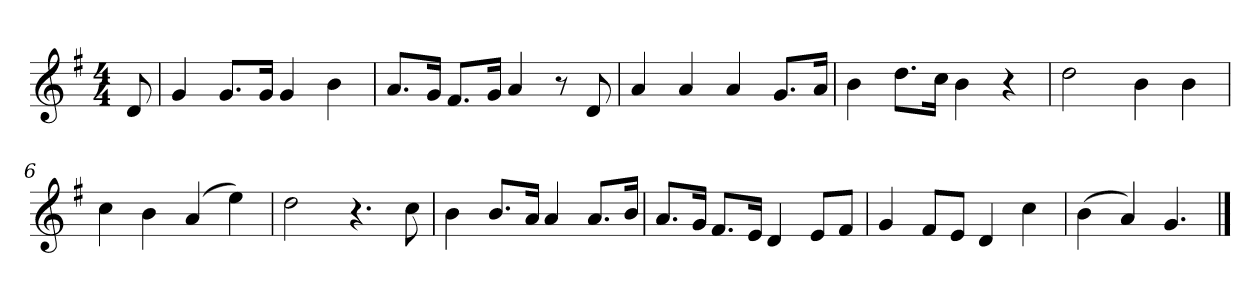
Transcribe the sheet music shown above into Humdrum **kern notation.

**kern
*part1
*staff1
*k[f#]
*M4/4
*MM120
=
8d
=1
4g
8.gL
16gJk
4g
4b
=2
8.aL
16gJk
8.f#L
16gJk
4a
8r
8d
=3
4a
4a
4a
8.gL
16aJk
=4
4b
8.ddL
16ccJk
4b
4r
=5
2dd
4b
4b
=6
4cc
4b
(4a
4ee)
=7
2dd
4.r
8cc
=8
4b
8.bL
16aJk
4a
8.aL
16bJk
=9
8.aL
16gJk
8.f#L
16eJk
4d
8eL
8f#J
=10
4g
8f#L
8eJ
4d
4cc
=11
(4b
4a)
4.g
==
*-
